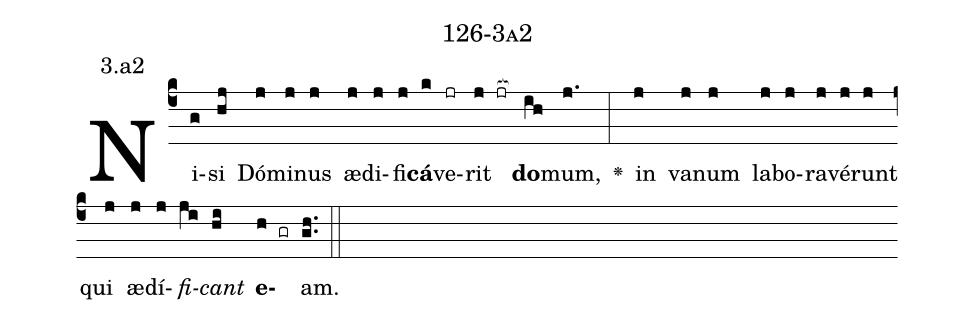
name: 126-3a2;
annotation: 3.a2;
%%
(c4)Ni(g)si(hj) Dó(j)mi(j)nus(j) æ(j)di(j)fi(j)<b>cá</b>(k)ve(jr)rit(j jr[ocb:1{]) <b>do</b>(ih[ocb:0}])mum,(j.) <v>\greheightstar</v>(:) in(j) va(j)num(j) la(j)bo(j)ra(j)vé(j)runt(j) qui(j) æ(j)dí(j)<i>fi</i>(ji)<i>cant</i>(hi) <b>e</b>(h gr)am.(gh..) (::)


%E(j) u(j) o(ji) u(hi) a(h) e.(gh..) (::)
